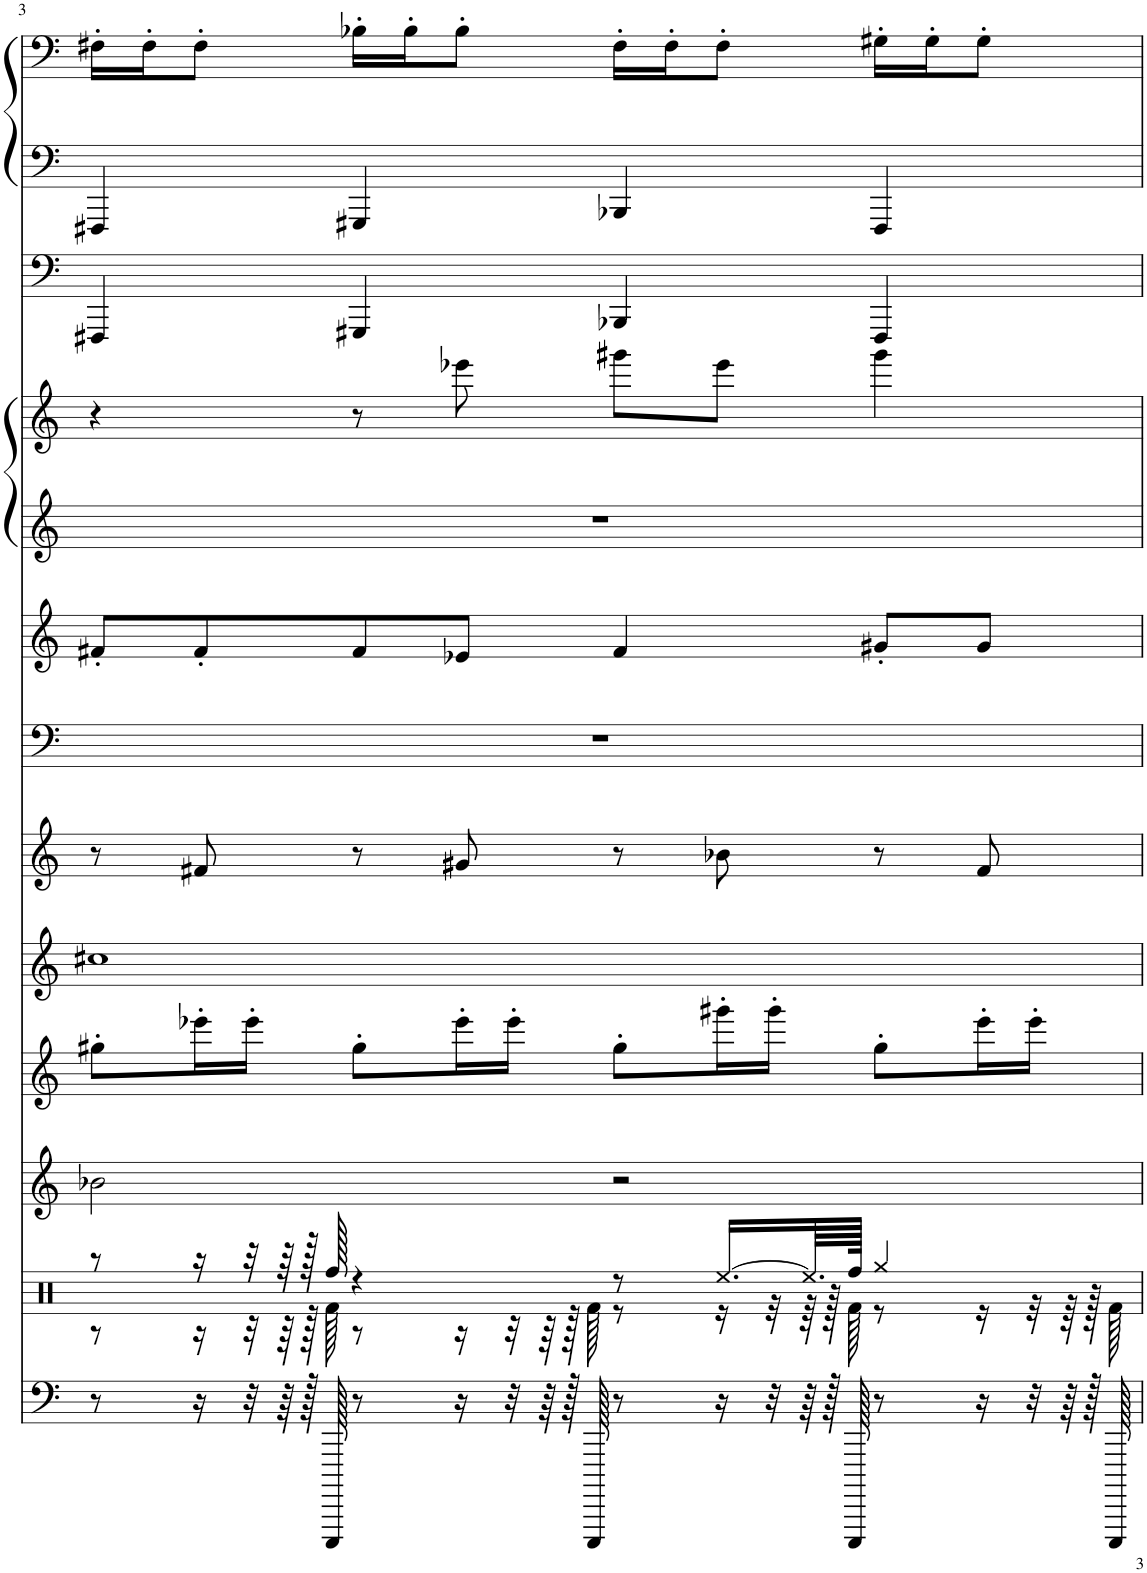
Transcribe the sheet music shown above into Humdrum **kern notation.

**kern	**kern	**kern	**kern	**kern	**kern	**kern	**kern	**kern	**kern	**kern	**kern	**kern
*part11	*part10	*part9	*part8	*part7	*part6	*part5	*part4	*part3	*part3	*part2	*part1	*part1
*staff13	*staff12	*staff11	*staff10	*staff9	*staff8	*staff7	*staff6	*staff5	*staff4	*staff3	*staff2	*staff1
*I"Synth Drum	*I"Percussion	*I"Choir Aahs	*I"Bass Lead	*I"Ocarina	*I"Square Wave	*I"Synth Bass 1	*I"Tenor Sax	*I"Saw Wave	*	*I"Fingered Bass	*I"Saw Wave, The Way I Are	*
*	*	*I'Ch	*	*I'Oc	*	*	*I'T Sax	*	*	*	*	*
!!LO:PB:g=z
*clefF4	*clefX	*clefG2	*clefG2	*clefG2	*clefG2	*clefF4	*clefG2	*clefG2	*clefG2	*clefF4	*clefF4	*clefF4
*	*	*	*	*	*	*	*Trd8c14	*	*	*	*	*
*k[]	*k[]	*k[]	*k[]	*k[]	*k[]	*k[]	*k[]	*k[]	*k[]	*k[]	*k[]	*k[]
*M4/4	*M4/4	*M4/4	*M4/4	*M4/4	*M4/4	*M4/4	*M4/4	*M4/4	*M4/4	*M4/4	*M4/4	*M4/4
=3	=3	=3	=3	=3	=3	=3	=3	=3	=3	=3	=3	=3
*	*^	*	*	*	*	*	*	*	*	*	*	*
8r	8r	8r	2b-X\	8gg#X'\L	1cc#X	8r	1r	8f#X'/L	1r	4r	4FFF#X/	4FFF#X/	16F#X'\LL
.	.	.	.	.	.	.	.	.	.	.	.	.	16F#'\J
16r	16r	16r	.	16eee-X'\L	.	8f#X/	.	8f#'/	.	.	.	.	8F#'\J
32r	32r	32r	.	16eee-'\JJ	.	.	.	.	.	.	.	.	.
64r	64r	64r	.	.	.	.	.	.	.	.	.	.	.
128r	128r	128r	.	.	.	.	.	.	.	.	.	.	.
128EEEEE/	128Rff/	128Rf\	.	.	.	.	.	.	.	.	.	.	.
8r	4r	8r	.	8gg#'\L	.	8r	.	8f#/	.	8r	4GGG#X/	4GGG#X/	16B-X'\LL
.	.	.	.	.	.	.	.	.	.	.	.	.	16B-'\J
16r	.	16r	.	16eee-'\L	.	8g#X/	.	8e-X/J	.	8eee-X\	.	.	8B-'\J
32r	.	32r	.	16eee-'\JJ	.	.	.	.	.	.	.	.	.
64r	.	64r	.	.	.	.	.	.	.	.	.	.	.
128r	.	128r	.	.	.	.	.	.	.	.	.	.	.
128EEEEE/	.	128Rf\	.	.	.	.	.	.	.	.	.	.	.
8r	8r	8r	2r	8gg#'\L	.	8r	.	4f#/	.	8ggg#X\L	4BBB-X/	4BBB-X/	16F#'\LL
.	.	.	.	.	.	.	.	.	.	.	.	.	16F#'\J
16r	[16.Ree/LL	16r	.	16ggg#X'\L	.	8b-X\	.	.	.	8eee-\J	.	.	8F#'\J
32r	.	32r	.	16ggg#'\JJ	.	.	.	.	.	.	.	.	.
64r	64.Ree/LL]	64r	.	.	.	.	.	.	.	.	.	.	.
128r	.	128r	.	.	.	.	.	.	.	.	.	.	.
128EEEEE/	128Rff/JJJJk	128Rf\	.	.	.	.	.	.	.	.	.	.	.
8r	4Rgg/	8r	.	8gg#'\L	.	8r	.	8g#X'/L	.	4ggg#\	4FFF#/	4FFF#/	16G#X'\LL
.	.	.	.	.	.	.	.	.	.	.	.	.	16G#'\J
16r	.	16r	.	16eee-'\L	.	8f#/	.	8g#/J	.	.	.	.	8G#'\J
32r	.	32r	.	16eee-'\JJ	.	.	.	.	.	.	.	.	.
64r	.	64r	.	.	.	.	.	.	.	.	.	.	.
128r	.	128r	.	.	.	.	.	.	.	.	.	.	.
128EEEEE/	.	128Rf\	.	.	.	.	.	.	.	.	.	.	.
*	*v	*v	*	*	*	*	*	*	*	*	*	*	*
=	=	=	=	=	=	=	=	=	=	=	=	=
*-	*-	*-	*-	*-	*-	*-	*-	*-	*-	*-	*-	*-
